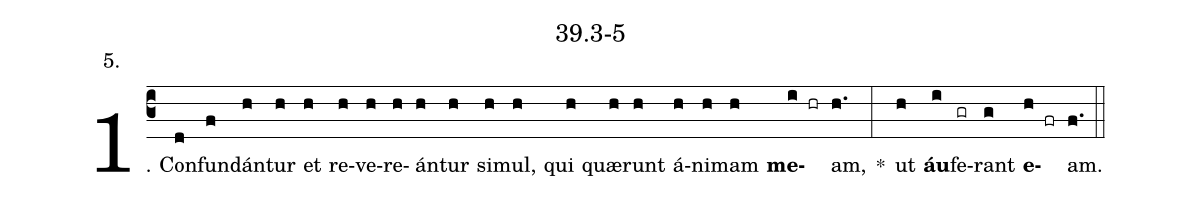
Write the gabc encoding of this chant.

name: 39.3-5;
annotation: 5.;
%%
(c3)1. Con(d)fun(f)dán(h)tur(h) et(h) re(h)ve(h)re(h)án(h)tur(h) si(h)mul,(h) qui(h) quæ(h)runt(h) á(h)ni(h)mam(h) <b>me</b>(i hr)am,(h.) *(:) ut(h) <b>áu</b>(i)fe(gr)rant(g) <b>e</b>(h fr)am.(f.) (::)


%E(h) u(h) o(i) u(g) a(h) e.(f.) (::)
